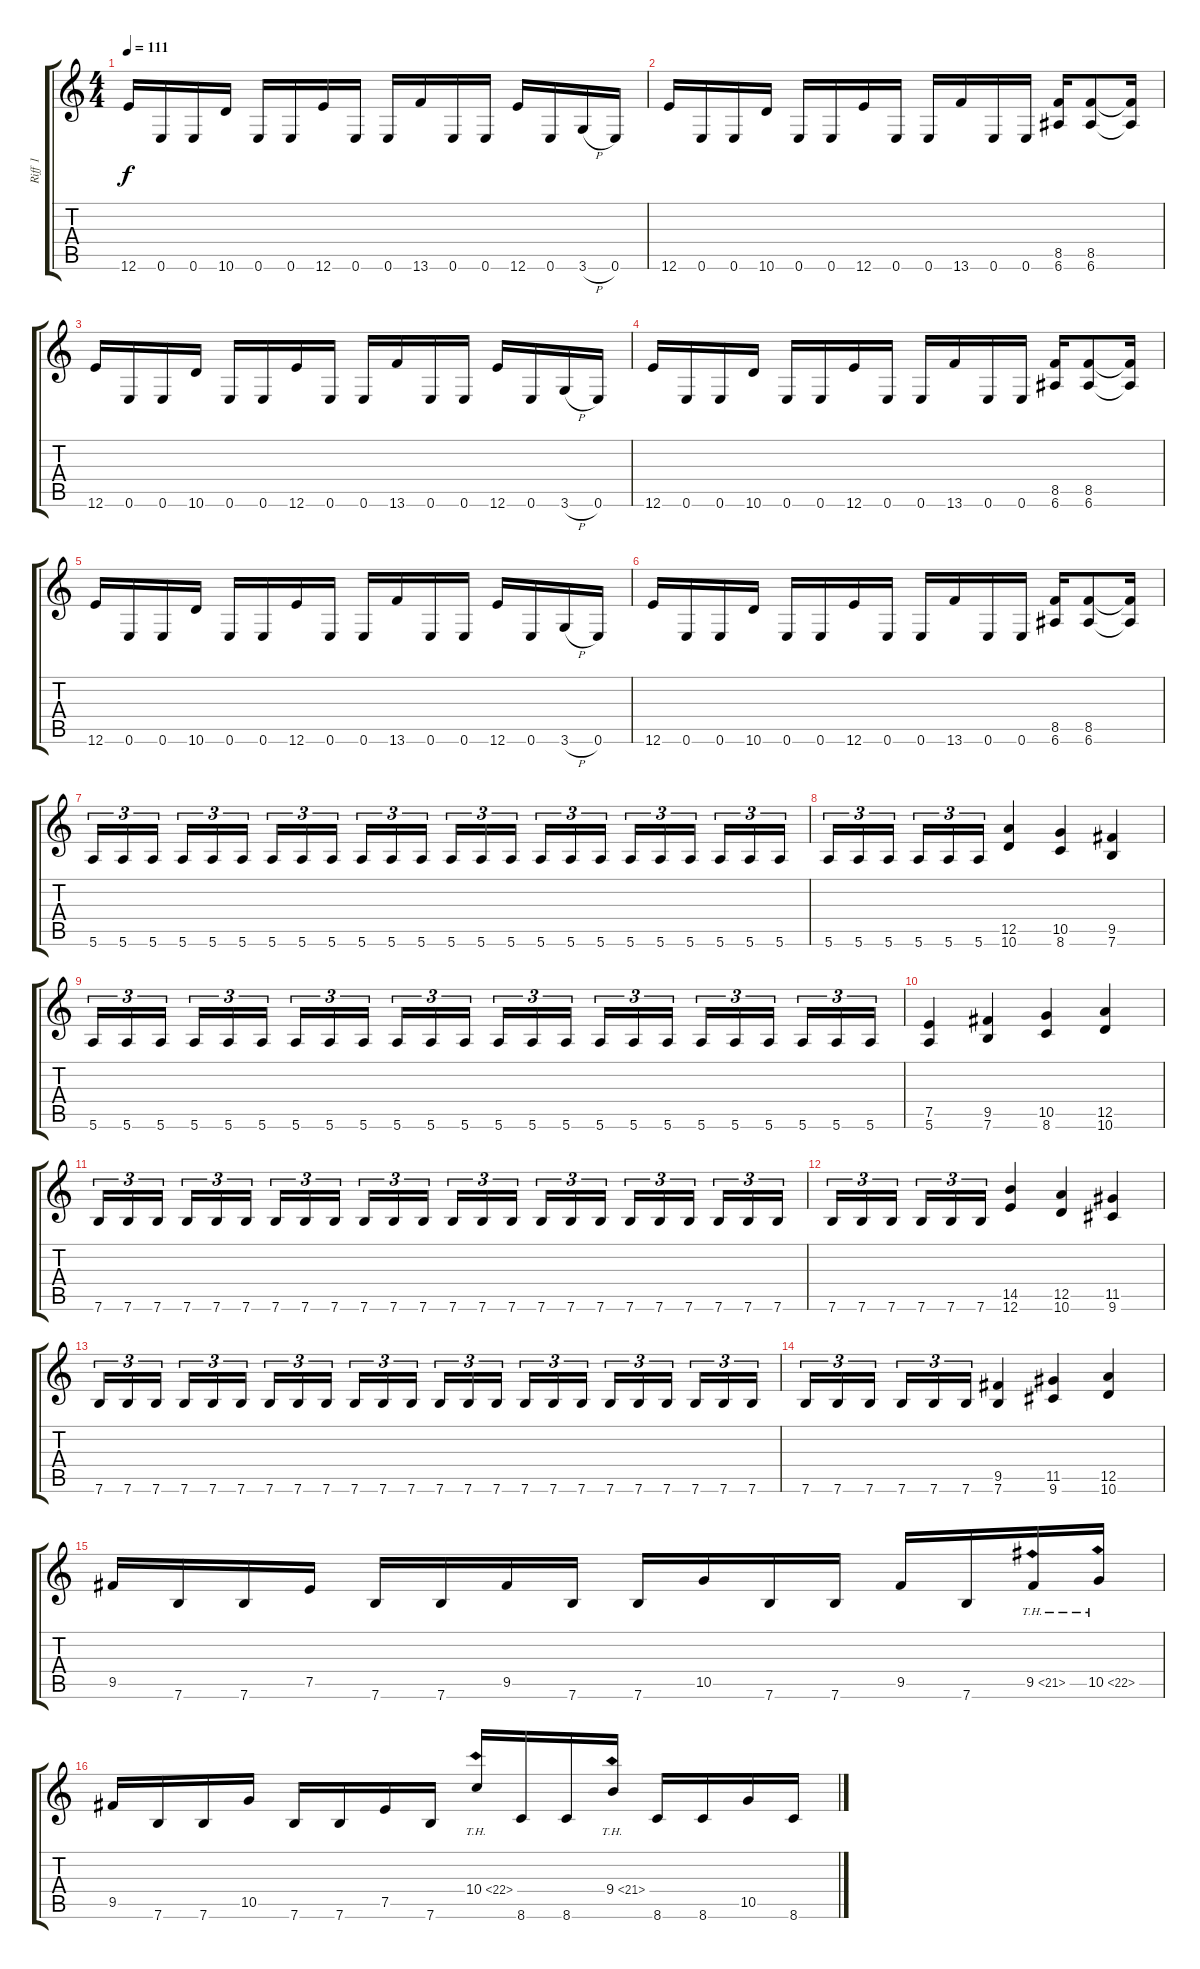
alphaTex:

\track ("Riff 1" "Riff 1") {instrument overdrivenguitar}
\staff {score tabs}
\tuning (E4 B3 G3 D3 A2 E2) {hide}
\ts (4 4)
\tempo 111
\clef g2
\ks c
12.6.16{dy f} 0.6.16 0.6.16 10.6.16 0.6.16 0.6.16 12.6.16 0.6.16 0.6.16 13.6.16 0.6.16 0.6.16 12.6.16 0.6.16 3.6{h}.16 0.6.16 |
12.6.16 0.6.16 0.6.16 10.6.16 0.6.16 0.6.16 12.6.16 0.6.16 0.6.16 13.6.16 0.6.16 0.6.16 (8.5 6.6).16 (8.5 6.6).8 (8.5{t} 6.6{t}).16 |
12.6.16 0.6.16 0.6.16 10.6.16 0.6.16 0.6.16 12.6.16 0.6.16 0.6.16 13.6.16 0.6.16 0.6.16 12.6.16 0.6.16 3.6{h}.16 0.6.16 |
12.6.16 0.6.16 0.6.16 10.6.16 0.6.16 0.6.16 12.6.16 0.6.16 0.6.16 13.6.16 0.6.16 0.6.16 (8.5 6.6).16 (8.5 6.6).8 (8.5{t} 6.6{t}).16 |
12.6.16 0.6.16 0.6.16 10.6.16 0.6.16 0.6.16 12.6.16 0.6.16 0.6.16 13.6.16 0.6.16 0.6.16 12.6.16 0.6.16 3.6{h}.16 0.6.16 |
12.6.16 0.6.16 0.6.16 10.6.16 0.6.16 0.6.16 12.6.16 0.6.16 0.6.16 13.6.16 0.6.16 0.6.16 (8.5 6.6).16 (8.5 6.6).8 (8.5{t} 6.6{t}).16 |
5.6.16{tu (3 2)} 5.6.16{tu (3 2)} 5.6.16{tu (3 2)} 5.6.16{tu (3 2)} 5.6.16{tu (3 2)} 5.6.16{tu (3 2)} 5.6.16{tu (3 2)} 5.6.16{tu (3 2)} 5.6.16{tu (3 2)} 5.6.16{tu (3 2)} 5.6.16{tu (3 2)} 5.6.16{tu (3 2)} 5.6.16{tu (3 2)} 5.6.16{tu (3 2)} 5.6.16{tu (3 2)} 5.6.16{tu (3 2)} 5.6.16{tu (3 2)} 5.6.16{tu (3 2)} 5.6.16{tu (3 2)} 5.6.16{tu (3 2)} 5.6.16{tu (3 2)} 5.6.16{tu (3 2)} 5.6.16{tu (3 2)} 5.6.16{tu (3 2)} |
5.6.16{tu (3 2)} 5.6.16{tu (3 2)} 5.6.16{tu (3 2)} 5.6.16{tu (3 2)} 5.6.16{tu (3 2)} 5.6.16{tu (3 2)} (12.5 10.6).4 (10.5 8.6).4 (9.5 7.6).4 |
5.6.16{tu (3 2)} 5.6.16{tu (3 2)} 5.6.16{tu (3 2)} 5.6.16{tu (3 2)} 5.6.16{tu (3 2)} 5.6.16{tu (3 2)} 5.6.16{tu (3 2)} 5.6.16{tu (3 2)} 5.6.16{tu (3 2)} 5.6.16{tu (3 2)} 5.6.16{tu (3 2)} 5.6.16{tu (3 2)} 5.6.16{tu (3 2)} 5.6.16{tu (3 2)} 5.6.16{tu (3 2)} 5.6.16{tu (3 2)} 5.6.16{tu (3 2)} 5.6.16{tu (3 2)} 5.6.16{tu (3 2)} 5.6.16{tu (3 2)} 5.6.16{tu (3 2)} 5.6.16{tu (3 2)} 5.6.16{tu (3 2)} 5.6.16{tu (3 2)} |
(7.5 5.6).4 (9.5 7.6).4 (10.5 8.6).4 (12.5 10.6).4 |
7.6.16{tu (3 2)} 7.6.16{tu (3 2)} 7.6.16{tu (3 2)} 7.6.16{tu (3 2)} 7.6.16{tu (3 2)} 7.6.16{tu (3 2)} 7.6.16{tu (3 2)} 7.6.16{tu (3 2)} 7.6.16{tu (3 2)} 7.6.16{tu (3 2)} 7.6.16{tu (3 2)} 7.6.16{tu (3 2)} 7.6.16{tu (3 2)} 7.6.16{tu (3 2)} 7.6.16{tu (3 2)} 7.6.16{tu (3 2)} 7.6.16{tu (3 2)} 7.6.16{tu (3 2)} 7.6.16{tu (3 2)} 7.6.16{tu (3 2)} 7.6.16{tu (3 2)} 7.6.16{tu (3 2)} 7.6.16{tu (3 2)} 7.6.16{tu (3 2)} |
7.6.16{tu (3 2)} 7.6.16{tu (3 2)} 7.6.16{tu (3 2)} 7.6.16{tu (3 2)} 7.6.16{tu (3 2)} 7.6.16{tu (3 2)} (14.5 12.6).4 (12.5 10.6).4 (11.5 9.6).4 |
7.6.16{tu (3 2)} 7.6.16{tu (3 2)} 7.6.16{tu (3 2)} 7.6.16{tu (3 2)} 7.6.16{tu (3 2)} 7.6.16{tu (3 2)} 7.6.16{tu (3 2)} 7.6.16{tu (3 2)} 7.6.16{tu (3 2)} 7.6.16{tu (3 2)} 7.6.16{tu (3 2)} 7.6.16{tu (3 2)} 7.6.16{tu (3 2)} 7.6.16{tu (3 2)} 7.6.16{tu (3 2)} 7.6.16{tu (3 2)} 7.6.16{tu (3 2)} 7.6.16{tu (3 2)} 7.6.16{tu (3 2)} 7.6.16{tu (3 2)} 7.6.16{tu (3 2)} 7.6.16{tu (3 2)} 7.6.16{tu (3 2)} 7.6.16{tu (3 2)} |
7.6.16{tu (3 2)} 7.6.16{tu (3 2)} 7.6.16{tu (3 2)} 7.6.16{tu (3 2)} 7.6.16{tu (3 2)} 7.6.16{tu (3 2)} (9.5 7.6).4 (11.5 9.6).4 (12.5 10.6).4 |
9.5.16 7.6.16 7.6.16 7.5.16 7.6.16 7.6.16 9.5.16 7.6.16 7.6.16 10.5.16 7.6.16 7.6.16 9.5.16 7.6.16 9.5{th 12}.16 10.5{th 12}.16 |
9.5.16 7.6.16 7.6.16 10.5.16 7.6.16 7.6.16 7.5.16 7.6.16 10.4{th 12}.16 8.6.16 8.6.16 9.4{th 12}.16 8.6.16 8.6.16 10.5.16 8.6.16
